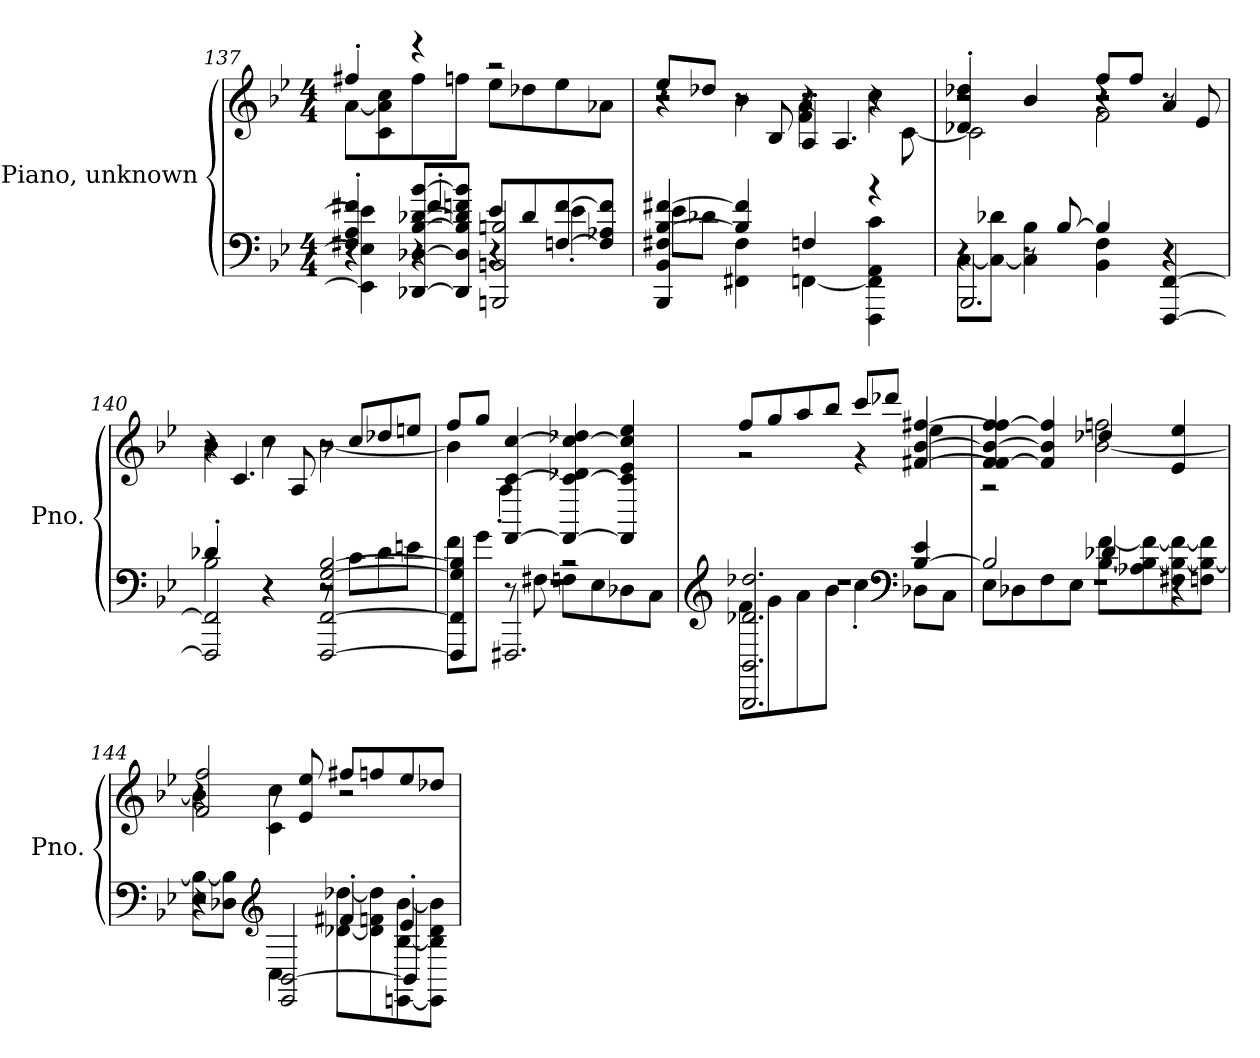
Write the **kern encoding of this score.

**kern	**kern
*part1	*part1
*staff2	*staff1
*I"Piano, unknown	*
*I'Pno.	*
*clefF4	*clefG2
*k[b-e-]	*k[b-e-]
*M4/4	*M4/4
=137	=137
*^	*^
*	*^	*	*
4F#X/' 4A/' 4f#X/'	4EE-\] 4E-\] 4e-\]	4r	4ff#X'/	[8a\L
.	.	.	.	8c\ 8a\] 8cc\
[8DD-X/ [8D-X/ [8B-/ [8d-X/ [8b-/L	4r	4f#'/	4r	8ff#\
8DD-/] 8D-/] 8B-/] 8d-/] 8fn/ 8b-/]J	.	.	.	8ffn\J
8e-/L	4r	2BBBn/ 2BBn/ 2Bn/	2r	8ee-\L
8d-/	.	.	.	8dd-X\
[8Fn/ [8f/	4e-'\	.	.	8ee-\
8F/] 8A-X/ 8f/]J	.	.	.	8a-X\J
*	*v	*v	*	*
=138	=138	=138	=138
*	*	*^	*^
4BBB-/ 4BB-/ 4F#X/ [4B-/ [4f#X/	8e-\L	8ee-/L	4r	2r	2r
.	8d-X\J	8dd-X/J	.	.	.
4B-/] 4f#/]	4FF#X\ 4F#\	8r	4b-\	.	.
.	.	8B-/	.	.	.
4Fn/	[4FFn\	4A'/	4f\ 4a\	8r	4r
.	.	.	.	4.A/	.
4r	4FFF\ 4FF\] 4AA\ 4c\	4r	4cc\	.	8r
.	.	.	.	.	[8c\
!!LO:LB:g=z	!!	!!	!!
=139	=139	=139	=139	=139	=139
*	*^	*	*	*	*
4r	[8C\L	2.BBB-/	4d-X/' 4dd-X/'	2r	2r	2c\]
.	8C\_ 8d-X\J	.	.	.	.	.
8r	4C\] 4B-\	.	4b-/	.	.	.
[8B-/	.	.	.	.	.	.
4B-/]	4BB-\ 4F\	.	8ff/L	2f\	4r	2r
.	.	.	8ff/J	.	.	.
4r	4r	[4FFF/ [4FF/	8r	.	4a/	.
.	.	.	8e-/	.	.	.
*	*	*	*	*	*v	*v
=140	=140	=140	=140	=140	=140
4d-X'/	2B-\	2FFF/] 2FF/]	4r	4b-\	8r
.	.	.	.	.	4.c/
4r	.	.	8r	4cc\	.
.	.	.	8A/	.	.
2r	8r	[2FFF/ [2FF/ [2G/ [2B-/	8r	[2b-\	2r
.	8c\L	.	8cc/L	.	.
.	8d-\	.	8dd-X/	.	.
.	8en\J	.	8een/J	.	.
*	*	*	*	*v	*v
=141	=141	=141	=141	=141
1r	8f\L	4FFF/] 4FF/] 4G/] 4B-/]	8ff/L	4b-\]
.	8g\J	.	8gg/J	.
.	8r	2.FFF#X/	[4FF/ [4c/ [4cc/	4A'\
.	8F#X\	.	.	.
.	8Fn\L	.	4FF/_ 4c/_ 4d-X/ 4cc/_ 4dd-X/	2r
.	8E-\	.	.	.
.	8D-X\	.	4FF/] 4c/] 4e-/ 4cc/] 4ee-/	.
.	8C\J	.	.	.
!!LO:LB:g=z	!!
=142	=142	=142	=142	=142
*clefG2	*	*	*	*
1r	8f\L	2.BBB-/ 2.BB-/ 2.d-X/ 2.dd-X/	8ff/L	2r
.	8g\	.	8gg/	.
.	8a\	.	8aa/	.
.	8b-\J	.	8bb-/J	.
.	4cc'\	.	8ccc/L	4r
.	.	.	8ddd-X/J	.
*clefF4	*	*	*	*
.	8D-X\L	[4B-/ 4e-/	[4f#X/ [4b-/ [4ff#X/	4ee-\
.	8C\J	.	.	.
=143	=143	=143	=143	=143
1r	8E-\L	2B-/]	4f/ 4f#/_ 4b-/_ 4ff/ 4ff#/_	2r
.	8D-X\	.	.	.
.	8F\	.	4f#/] 4b-/] 4ff#/]	.
.	8E-\J	.	.	.
.	[8B-\ [8f\L	4d-X/	4dd-X/	[2b-\ 2ffn\
.	8A-X\ 8B-\_ 8f\_	.	.	.
.	8F#X\ 8B-\_ 8f\_	4r	4e-/ 4ee-/	.
.	8Fn\ 8B-\_ 8f\]J	.	.	.
=144	=144	=144	=144	=144
*	*	*	*	*^
2r	8E-\ 8B-\_L	4r	4r	4b-\]	2f/ 2ff/
.	8D-X\ 8B-\]J	.	.	.	.
*clefG2	*	*	*	*	*
.	4C\	2EE-/ [2BB-/	8r	4c\ 4cc\	.
.	.	.	8e-/ 8ee-/	.	.
4f#X'/	[8d-X\ [8dd-X\L	.	8ff#X/L	2r	2r
.	8d-\] 8fn\ 8dd-\]	.	8ffn/	.	.
4e-'/	[8EEn\ [8B-\ [8b-\	4BB-/]	8ee-/	.	.
.	8EE\] 8B-\] 8d-\ 8b-\]J	.	8dd-X/J	.	.
*v	*v	*v	*	*	*
*	*v	*v	*v
=	=
*-	*-
